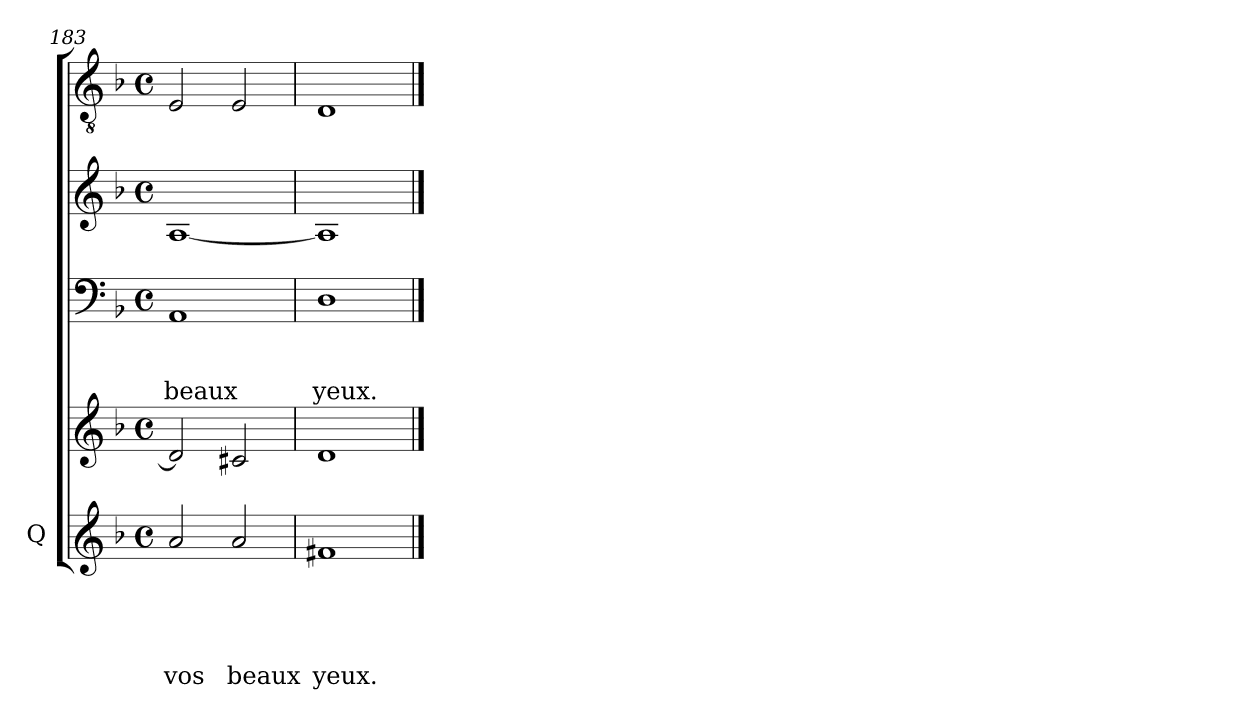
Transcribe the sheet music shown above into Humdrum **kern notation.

**kern	**text	**text	**text	**text	**text	**kern	**kern	**text	**text	**text	**kern	**kern
*part5	*part5	*part5	*part5	*part5	*part5	*part4	*part3	*part3	*part3	*part3	*part2	*part1
*staff5	*staff5	*staff5	*staff5	*staff5	*staff5	*staff4	*staff3	*staff3	*staff3	*staff3	*staff2	*staff1
*I"Q	*	*	*	*	*	*	*	*	*	*	*	*
*clefG2	*	*	*	*	*	*clefG2	*clefF4	*	*	*	*clefG2	*clefGv2
*k[b-]	*	*	*	*	*	*k[b-]	*k[b-]	*	*	*	*k[b-]	*k[b-]
*F:	*	*	*	*	*	*F:	*F:	*	*	*	*F:	*F:
*M4/4	*	*	*	*	*	*M4/4	*M4/4	*	*	*	*M4/4	*M4/4
*met(c)	*	*	*	*	*	*met(c)	*met(c)	*	*	*	*met(c)	*met(c)
=183	=183	=183	=183	=183	=183	=183	=183	=183	=183	=183	=183	=183
!	!	!	!	!	!LO:LY:b	!	!	!	!	!LO:LY:b	!	!
2a/	.	.	.	.	vos	2d/]	1AA	.	.	beaux	[<1A	2E/
!	!	!	!	!	!LO:LY:b	!	!	!	!	!	!	!
2a/	.	.	.	.	beaux	2c#X/	.	.	.	.	.	2E/
=184	=184	=184	=184	=184	=184	=184	=184	=184	=184	=184	=184	=184
!	!	!	!	!	!LO:LY:b	!	!	!	!	!LO:LY:b	!	!
1f#X	.	.	.	.	yeux.	1d	1D	.	.	yeux.	1A]	1D
==	==	==	==	==	==	==	==	==	==	==	==	==
*-	*-	*-	*-	*-	*-	*-	*-	*-	*-	*-	*-	*-
